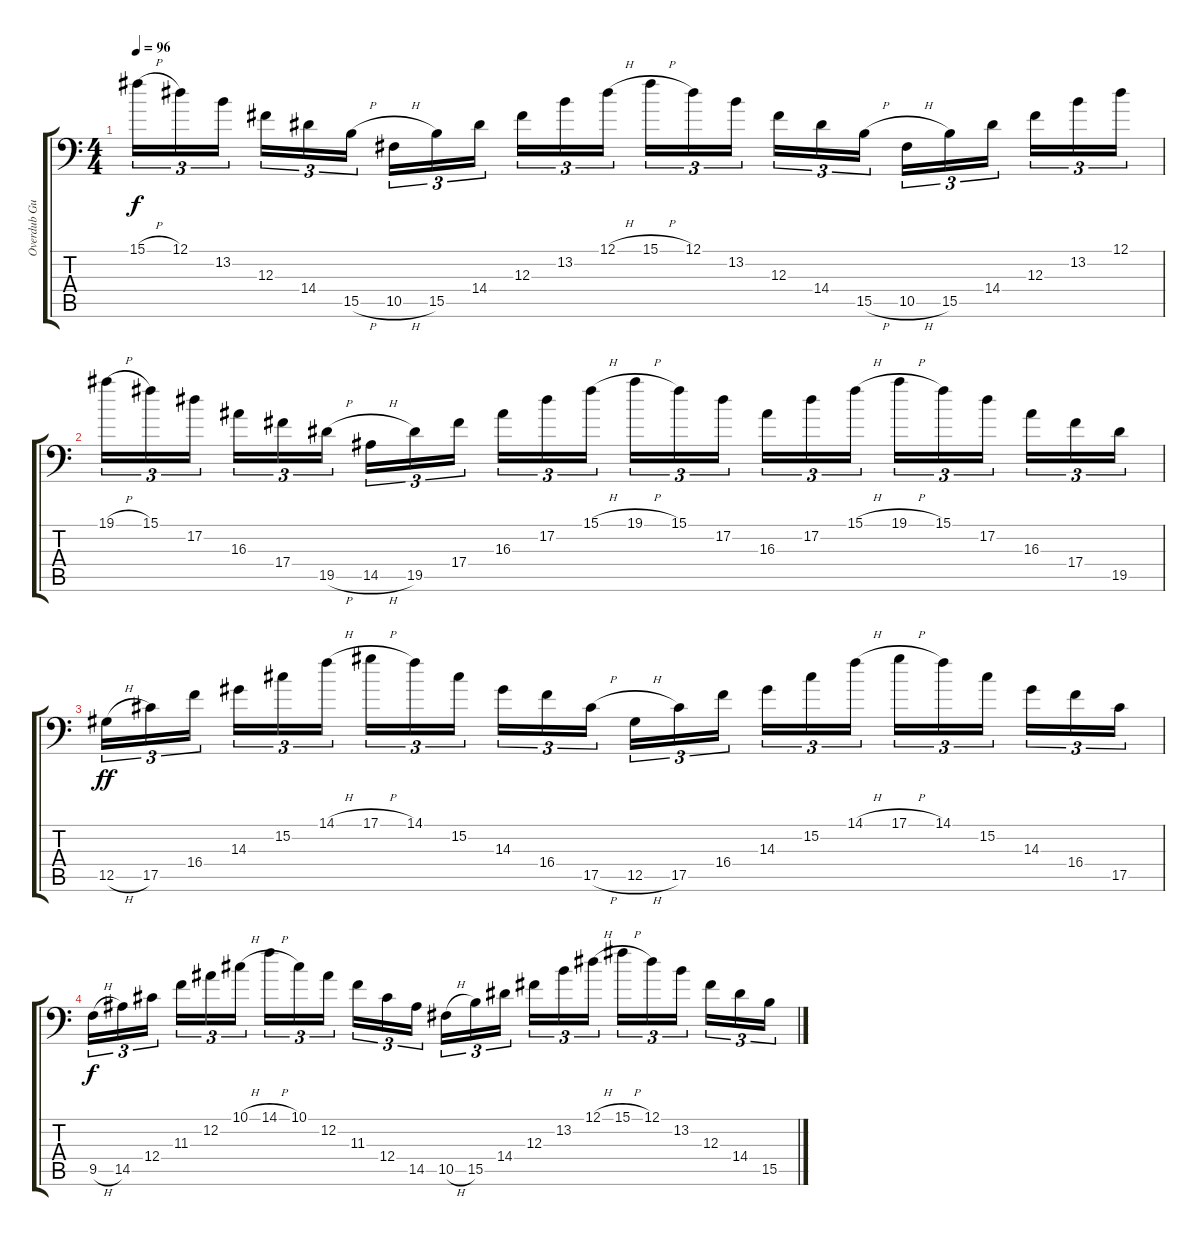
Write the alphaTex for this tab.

\track ("Overdub Guitars" "Overdub Gu") {instrument overdrivenguitar}
\staff {score tabs}
\tuning (Eb3 Bb2 Gb2 Db2 Ab1 Eb1) {hide}
\ts (4 4)
\tempo 96
\clef f4
\ks c
15.1{h}.16{tu (3 2) dy f volume 12 balance 4} 12.1.16{tu (3 2)} 13.2.16{tu (3 2) beam splitsecondary} 12.3.16{tu (3 2)} 14.4.16{tu (3 2)} 15.5{h}.16{tu (3 2)} 10.5{h}.16{tu (3 2)} 15.5.16{tu (3 2)} 14.4.16{tu (3 2) beam splitsecondary} 12.3.16{tu (3 2)} 13.2.16{tu (3 2)} 12.1{h}.16{tu (3 2)} 15.1{h}.16{tu (3 2)} 12.1.16{tu (3 2)} 13.2.16{tu (3 2) beam splitsecondary} 12.3.16{tu (3 2)} 14.4.16{tu (3 2)} 15.5{h}.16{tu (3 2)} 10.5{h}.16{tu (3 2)} 15.5.16{tu (3 2)} 14.4.16{tu (3 2) beam splitsecondary} 12.3.16{tu (3 2)} 13.2.16{tu (3 2)} 12.1.16{tu (3 2)} |
19.1{h}.16{tu (3 2)} 15.1.16{tu (3 2)} 17.2.16{tu (3 2) beam splitsecondary} 16.3.16{tu (3 2)} 17.4.16{tu (3 2)} 19.5{h}.16{tu (3 2)} 14.5{h}.16{tu (3 2)} 19.5.16{tu (3 2)} 17.4.16{tu (3 2) beam splitsecondary} 16.3.16{tu (3 2)} 17.2.16{tu (3 2)} 15.1{h}.16{tu (3 2)} 19.1{h}.16{tu (3 2)} 15.1.16{tu (3 2)} 17.2.16{tu (3 2) beam splitsecondary} 16.3.16{tu (3 2)} 17.2.16{tu (3 2)} 15.1{h}.16{tu (3 2)} 19.1{h}.16{tu (3 2)} 15.1.16{tu (3 2)} 17.2.16{tu (3 2) beam splitsecondary} 16.3.16{tu (3 2)} 17.4.16{tu (3 2)} 19.5.16{tu (3 2)} |
12.5{h}.16{tu (3 2) dy ff} 17.5.16{tu (3 2)} 16.4.16{tu (3 2) beam splitsecondary} 14.3.16{tu (3 2)} 15.2.16{tu (3 2)} 14.1{h}.16{tu (3 2)} 17.1{h}.16{tu (3 2)} 14.1.16{tu (3 2)} 15.2.16{tu (3 2) beam splitsecondary} 14.3.16{tu (3 2)} 16.4.16{tu (3 2)} 17.5{h}.16{tu (3 2)} 12.5{h}.16{tu (3 2)} 17.5.16{tu (3 2)} 16.4.16{tu (3 2) beam splitsecondary} 14.3.16{tu (3 2)} 15.2.16{tu (3 2)} 14.1{h}.16{tu (3 2)} 17.1{h}.16{tu (3 2)} 14.1.16{tu (3 2)} 15.2.16{tu (3 2) beam splitsecondary} 14.3.16{tu (3 2)} 16.4.16{tu (3 2)} 17.5.16{tu (3 2)} |
9.5{h}.16{tu (3 2) dy f} 14.5.16{tu (3 2)} 12.4.16{tu (3 2) beam splitsecondary} 11.3.16{tu (3 2)} 12.2.16{tu (3 2)} 10.1{h}.16{tu (3 2)} 14.1{h}.16{tu (3 2)} 10.1.16{tu (3 2)} 12.2.16{tu (3 2) beam splitsecondary} 11.3.16{tu (3 2)} 12.4.16{tu (3 2)} 14.5.16{tu (3 2)} 10.5{h}.16{tu (3 2)} 15.5.16{tu (3 2)} 14.4.16{tu (3 2) beam splitsecondary} 12.3.16{tu (3 2)} 13.2.16{tu (3 2)} 12.1{h}.16{tu (3 2)} 15.1{h}.16{tu (3 2)} 12.1.16{tu (3 2)} 13.2.16{tu (3 2) beam splitsecondary} 12.3.16{tu (3 2)} 14.4.16{tu (3 2)} 15.5.16{tu (3 2)}
